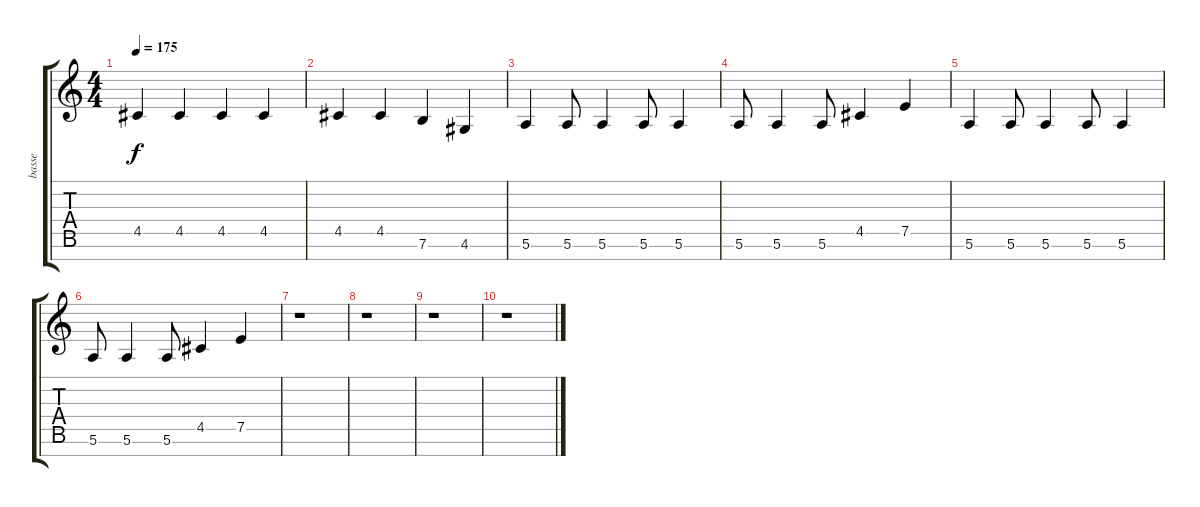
\track ("basse" "basse") {instrument acousticbass}
\staff {score tabs}
\tuning (E4 B3 G3 D3 A2 E2 B1) {hide}
\ts (4 4)
\tempo 175
\clef g2
\ks c
4.5.4{dy f} 4.5.4 4.5.4 4.5.4 |
4.5.4 4.5.4 7.6.4 4.6.4 |
5.6.4 5.6.8 5.6.4 5.6.8 5.6.4 |
5.6.8 5.6.4 5.6.8 4.5.4 7.5.4 |
5.6.4 5.6.8 5.6.4 5.6.8 5.6.4 |
5.6.8 5.6.4 5.6.8 4.5.4 7.5.4 |
r.1 |
r.1 |
r.1 |
r.1
